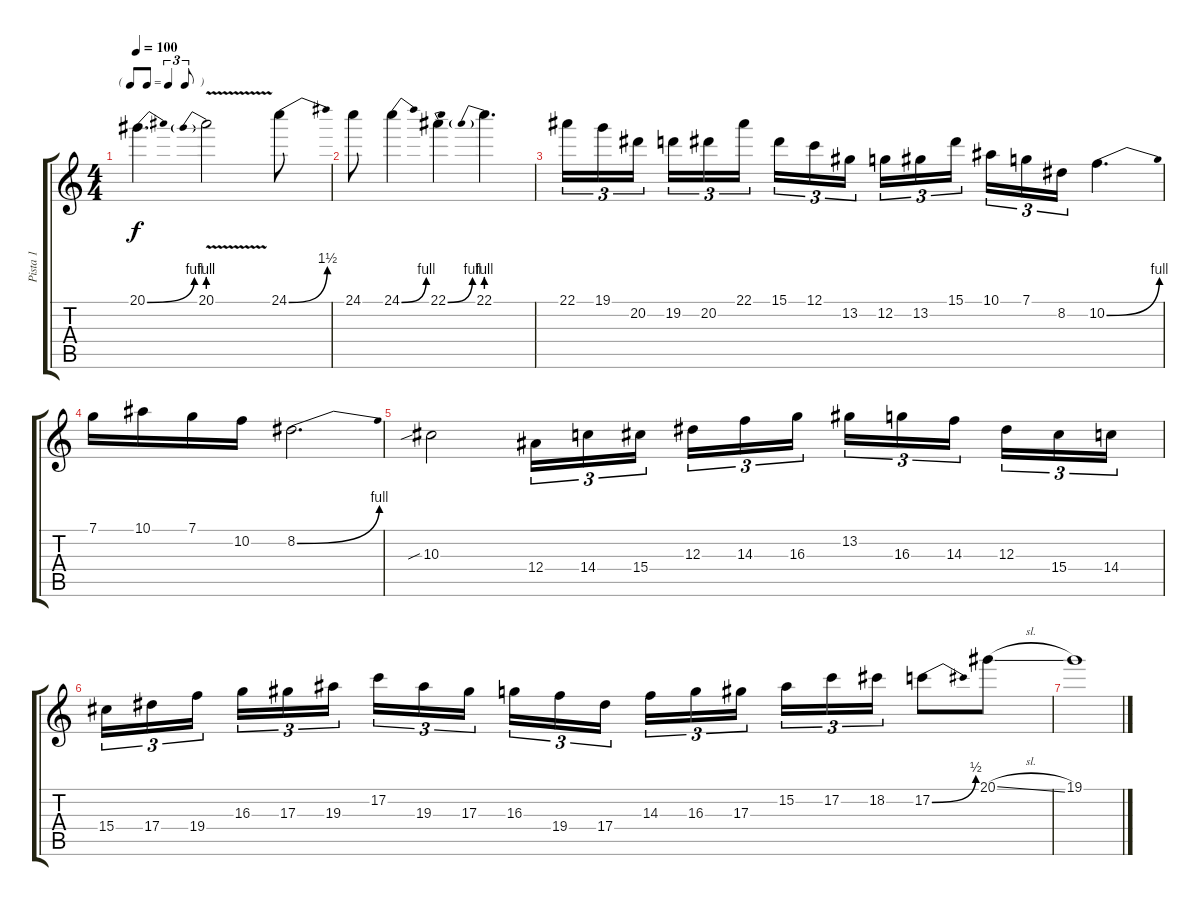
\track ("Pista 1" "Pista 1") {instrument distortionguitar}
\staff {score tabs}
\tuning (C4 G3 Eb3 Bb2 F2 C2) {hide}
\ts (4 4)
\tf triplet8th
\tempo 100
\clef g2
\ks c
20.1{be (bend 0 0 60 4)}.4{d dy f} 20.1{be (prebend 0 4 60 4) v}.2 24.1{be (bend 0 0 60 6)}.8 |
24.1.8 24.1{be (bend 0 0 60 4)}.4 22.1{be (bend 0 0 60 4)}.4 22.1{be (prebend 0 4 60 4)}.4{d} |
22.1.16{tu (3 2)} 19.1.16{tu (3 2)} 20.2.16{tu (3 2) beam splitsecondary} 19.2.16{tu (3 2)} 20.2.16{tu (3 2)} 22.1.16{tu (3 2)} 15.1.16{tu (3 2)} 12.1.16{tu (3 2)} 13.2.16{tu (3 2) beam splitsecondary} 12.2.16{tu (3 2)} 13.2.16{tu (3 2)} 15.1.16{tu (3 2)} 10.1.16{tu (3 2)} 7.1.16{tu (3 2)} 8.2.16{tu (3 2)} 10.2{be (bend 0 0 60 4)}.4{d} |
7.1.16 10.1.16 7.1.16 10.2.16 8.2{be (bend 0 0 60 4)}.2{d} |
10.3{sib}.2 12.4.16{tu (3 2)} 14.4.16{tu (3 2)} 15.4.16{tu (3 2) beam splitsecondary} 12.3.16{tu (3 2)} 14.3.16{tu (3 2)} 16.3.16{tu (3 2)} 13.2.16{tu (3 2)} 16.3.16{tu (3 2)} 14.3.16{tu (3 2) beam splitsecondary} 12.3.16{tu (3 2)} 15.4.16{tu (3 2)} 14.4.16{tu (3 2)} |
15.4.16{tu (3 2)} 17.4.16{tu (3 2)} 19.4.16{tu (3 2) beam splitsecondary} 16.3.16{tu (3 2)} 17.3.16{tu (3 2)} 19.3.16{tu (3 2)} 17.2.16{tu (3 2)} 19.3.16{tu (3 2)} 17.3.16{tu (3 2) beam splitsecondary} 16.3.16{tu (3 2)} 19.4.16{tu (3 2)} 17.4.16{tu (3 2)} 14.3.16{tu (3 2)} 16.3.16{tu (3 2)} 17.3.16{tu (3 2) beam splitsecondary} 15.2.16{tu (3 2)} 17.2.16{tu (3 2)} 18.2.16{tu (3 2)} 17.2{be (bend 0 0 60 2)}.8 20.1{sl}.8 |
19.1.1
